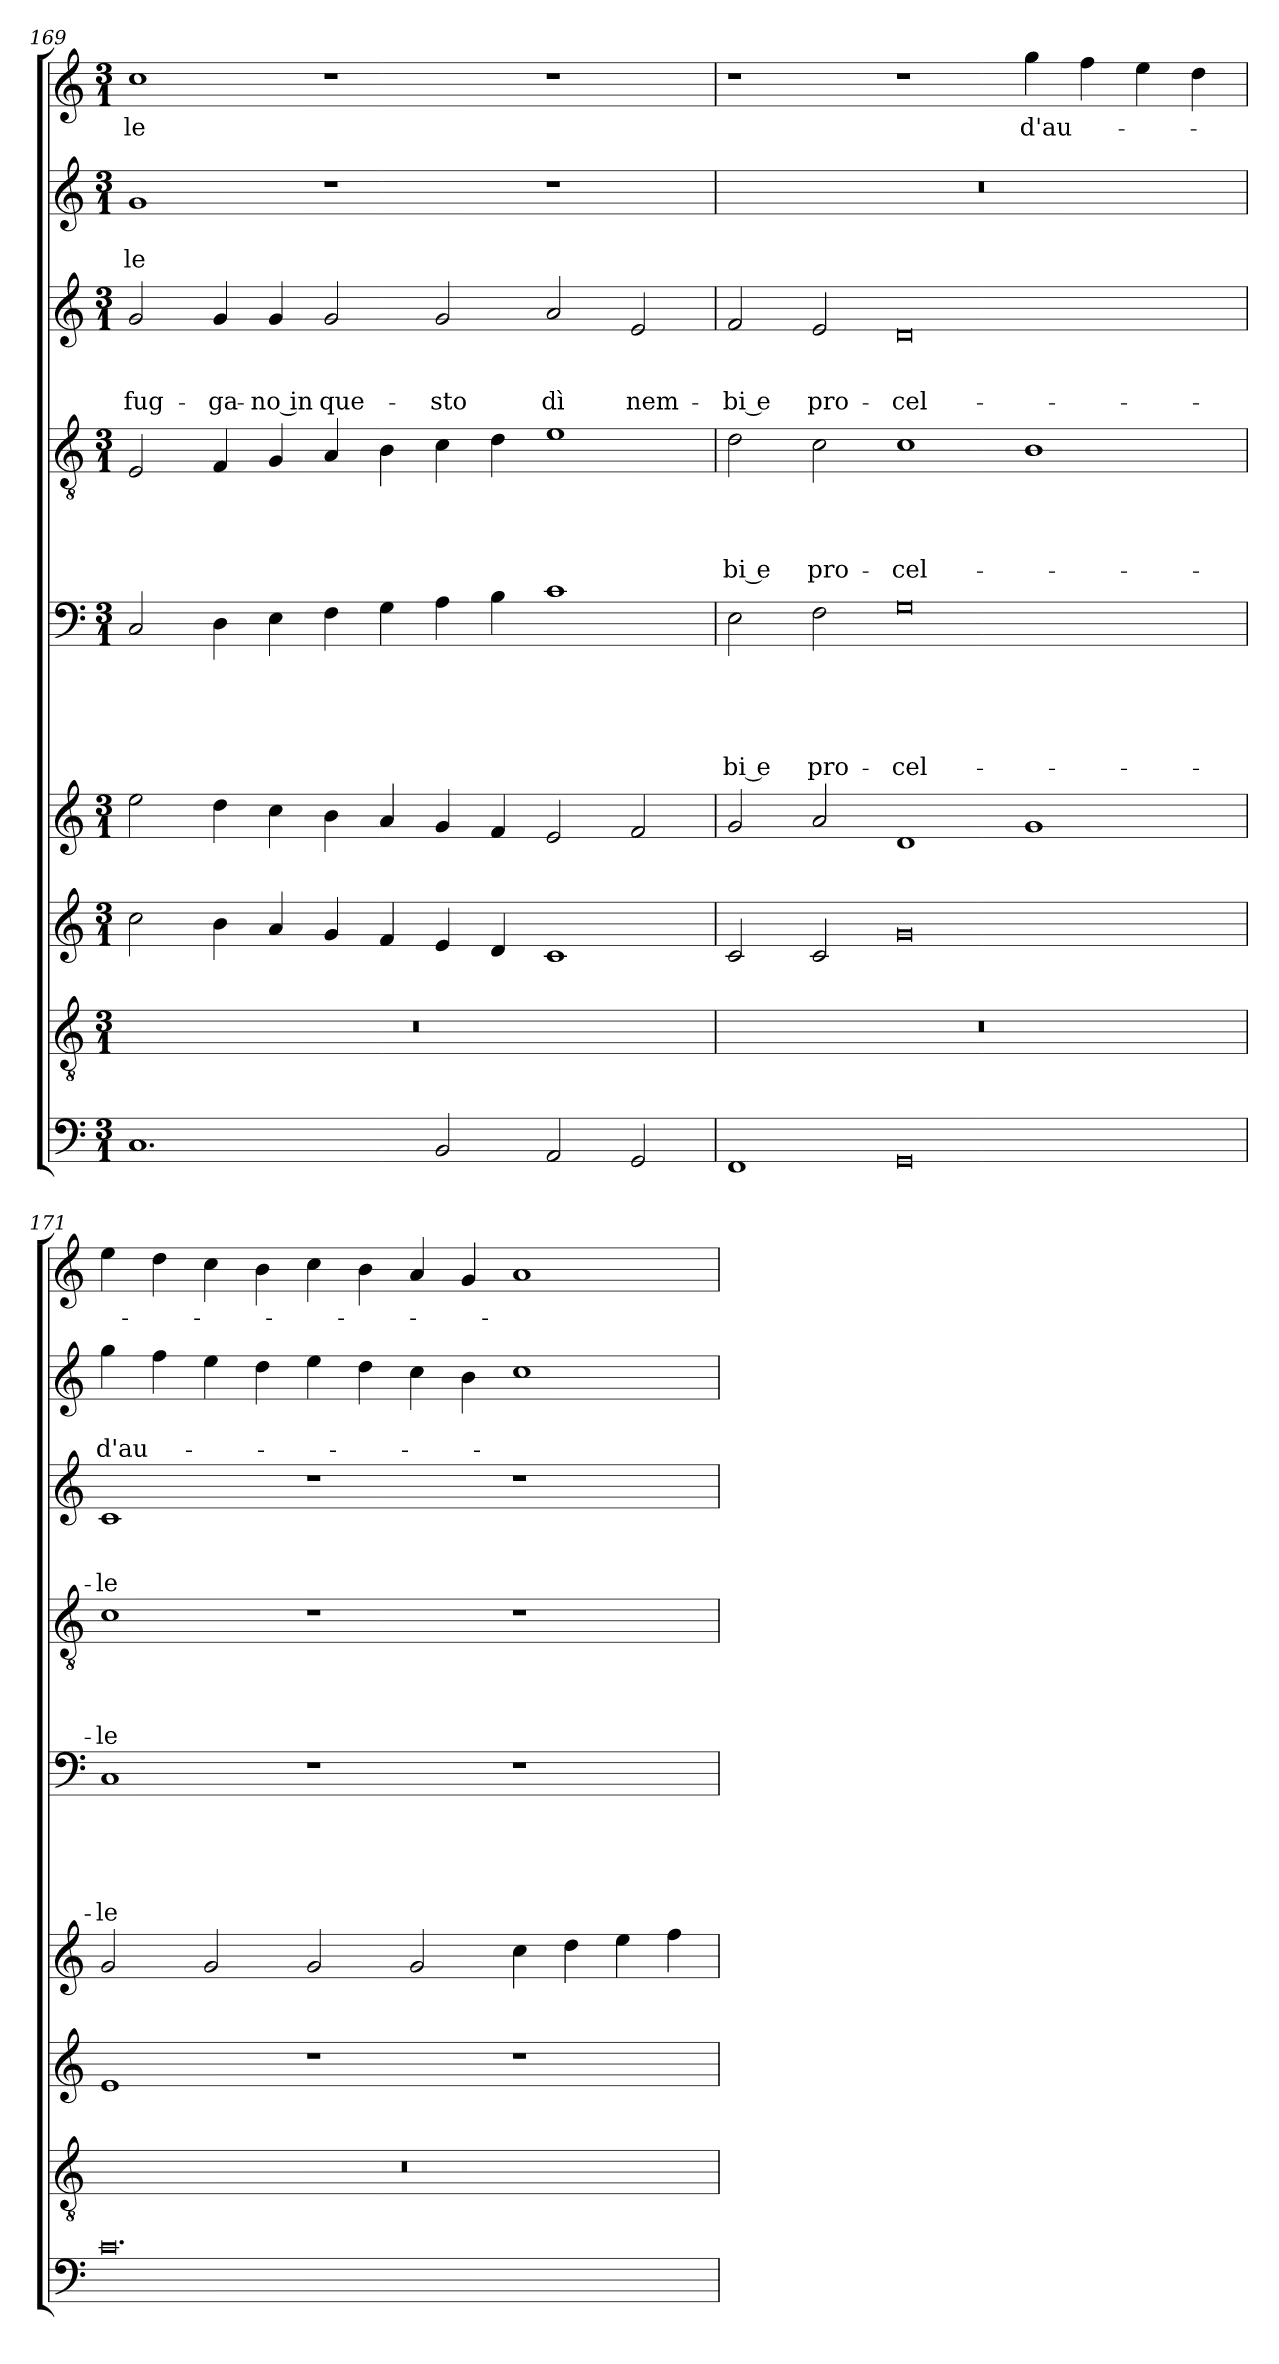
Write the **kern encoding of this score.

**kern	**kern	**kern	**kern	**kern	**text	**text	**text	**text	**text	**kern	**text	**text	**text	**text	**kern	**text	**text	**text	**kern	**text	**text	**kern	**text
*part9	*part8	*part7	*part6	*part5	*part5	*part5	*part5	*part5	*part5	*part4	*part4	*part4	*part4	*part4	*part3	*part3	*part3	*part3	*part2	*part2	*part2	*part1	*part1
*staff9	*staff8	*staff7	*staff6	*staff5	*staff5	*staff5	*staff5	*staff5	*staff5	*staff4	*staff4	*staff4	*staff4	*staff4	*staff3	*staff3	*staff3	*staff3	*staff2	*staff2	*staff2	*staff1	*staff1
*clefF4	*clefGv2	*clefG2	*clefG2	*clefF4	*	*	*	*	*	*clefGv2	*	*	*	*	*clefG2	*	*	*	*clefG2	*	*	*clefG2	*
*k[]	*k[]	*k[]	*k[]	*k[]	*	*	*	*	*	*k[]	*	*	*	*	*k[]	*	*	*	*k[]	*	*	*k[]	*
*C:	*C:	*C:	*C:	*C:	*	*	*	*	*	*C:	*	*	*	*	*C:	*	*	*	*C:	*	*	*C:	*
*M3/1	*M3/1	*M3/1	*M3/1	*M3/1	*	*	*	*	*	*M3/1	*	*	*	*	*M3/1	*	*	*	*M3/1	*	*	*M3/1	*
=169	=169	=169	=169	=169	=169	=169	=169	=169	=169	=169	=169	=169	=169	=169	=169	=169	=169	=169	=169	=169	=169	=169	=169
!	!	!	!	!	!	!	!	!	!	!	!	!	!	!	!	!	!	!LO:LY:b	!	!	!LO:LY:b	!	!LO:LY:b
1.C	0.r	2cc\	2ee\	2C/	.	.	.	.	.	2E/	.	.	.	.	2g/	.	.	fug-	1g	.	-le	1cc	-le
!	!	!	!	!	!	!	!	!	!	!	!	!	!	!	!	!	!	!LO:LY:b	!	!	!	!	!
.	.	4b\	4dd\	4D\	.	.	.	.	.	4F/	.	.	.	.	4g/	.	.	-ga-	.	.	.	.	.
!	!	!	!	!	!	!	!	!	!	!	!	!	!	!	!	!	!	!LO:LY:b	!	!	!	!	!
.	.	4a/	4cc\	4E\	.	.	.	.	.	4G/	.	.	.	.	4g/	.	.	-no in	.	.	.	.	.
!	!	!	!	!	!	!	!	!	!	!	!	!	!	!	!	!	!	!LO:LY:b	!	!	!	!	!
.	.	4g/	4b\	4F\	.	.	.	.	.	4A/	.	.	.	.	2g/	.	.	que-	1r	.	.	1r	.
.	.	4f/	4a/	4G\	.	.	.	.	.	4B\	.	.	.	.	.	.	.	.	.	.	.	.	.
!	!	!	!	!	!	!	!	!	!	!	!	!	!	!	!	!	!	!LO:LY:b	!	!	!	!	!
2BB/	.	4e/	4g/	4A\	.	.	.	.	.	4c\	.	.	.	.	2g/	.	.	-sto	.	.	.	.	.
.	.	4d/	4f/	4B\	.	.	.	.	.	4d\	.	.	.	.	.	.	.	.	.	.	.	.	.
!	!	!	!	!	!	!	!	!	!	!	!	!	!	!	!	!	!	!LO:LY:b	!	!	!	!	!
2AA/	.	1c	2e/	1c	.	.	.	.	.	1e	.	.	.	.	2a/	.	.	dì	1r	.	.	1r	.
!	!	!	!	!	!	!	!	!	!	!	!	!	!	!	!	!	!	!LO:LY:b	!	!	!	!	!
2GG/	.	.	2f/	.	.	.	.	.	.	.	.	.	.	.	2e/	.	.	nem-	.	.	.	.	.
!!LO:PB:g=z
=170	=170	=170	=170	=170	=170	=170	=170	=170	=170	=170	=170	=170	=170	=170	=170	=170	=170	=170	=170	=170	=170	=170	=170
!	!	!	!	!	!	!	!	!	!LO:LY:b	!	!	!	!	!LO:LY:b	!	!	!	!LO:LY:b	!	!	!	!	!
1FF	0.r	2c/	2g/	2E\	.	.	.	.	-bi e	2d\	.	.	.	-bi e	2f/	.	.	-bi e	0.r	.	.	1r	.
!	!	!	!	!	!	!	!	!	!LO:LY:b	!	!	!	!	!LO:LY:b	!	!	!	!LO:LY:b	!	!	!	!	!
.	.	2c/	2a/	2F\	.	.	.	.	pro-	2c\	.	.	.	pro-	2e/	.	.	pro-	.	.	.	.	.
!	!	!	!	!	!	!	!	!	!LO:LY:b	!	!	!	!	!LO:LY:b	!	!	!	!LO:LY:b	!	!	!	!	!
0GG	.	0g	1d	0G	.	.	.	.	-cel-	1c	.	.	.	-cel-	0d	.	.	-cel-	.	.	.	1r	.
!	!	!	!	!	!	!	!	!	!	!	!	!	!	!	!	!	!	!	!	!	!	!	!LO:LY:b
.	.	.	1g	.	.	.	.	.	.	1B	.	.	.	.	.	.	.	.	.	.	.	4gg\	d'au-
.	.	.	.	.	.	.	.	.	.	.	.	.	.	.	.	.	.	.	.	.	.	4ff\	.
.	.	.	.	.	.	.	.	.	.	.	.	.	.	.	.	.	.	.	.	.	.	4ee\	.
.	.	.	.	.	.	.	.	.	.	.	.	.	.	.	.	.	.	.	.	.	.	4dd\	.
=171	=171	=171	=171	=171	=171	=171	=171	=171	=171	=171	=171	=171	=171	=171	=171	=171	=171	=171	=171	=171	=171	=171	=171
!	!	!	!	!	!	!	!	!	!LO:LY:b	!	!	!	!	!LO:LY:b	!	!	!	!LO:LY:b	!	!	!LO:LY:b	!	!
0.c	0.r	1e	2g/	1C	.	.	.	.	-le	1c	.	.	.	-le	1c	.	.	-le	4gg\	.	d'au-	4ee\	.
.	.	.	.	.	.	.	.	.	.	.	.	.	.	.	.	.	.	.	4ff\	.	.	4dd\	.
.	.	.	2g/	.	.	.	.	.	.	.	.	.	.	.	.	.	.	.	4ee\	.	.	4cc\	.
.	.	.	.	.	.	.	.	.	.	.	.	.	.	.	.	.	.	.	4dd\	.	.	4b\	.
.	.	1r	2g/	1r	.	.	.	.	.	1r	.	.	.	.	1r	.	.	.	4ee\	.	.	4cc\	.
.	.	.	.	.	.	.	.	.	.	.	.	.	.	.	.	.	.	.	4dd\	.	.	4b\	.
.	.	.	2g/	.	.	.	.	.	.	.	.	.	.	.	.	.	.	.	4cc\	.	.	4a/	.
.	.	.	.	.	.	.	.	.	.	.	.	.	.	.	.	.	.	.	4b\	.	.	4g/	.
.	.	1r	4cc\	1r	.	.	.	.	.	1r	.	.	.	.	1r	.	.	.	1cc	.	.	1a	.
.	.	.	4dd\	.	.	.	.	.	.	.	.	.	.	.	.	.	.	.	.	.	.	.	.
.	.	.	4ee\	.	.	.	.	.	.	.	.	.	.	.	.	.	.	.	.	.	.	.	.
.	.	.	4ff\	.	.	.	.	.	.	.	.	.	.	.	.	.	.	.	.	.	.	.	.
=	=	=	=	=	=	=	=	=	=	=	=	=	=	=	=	=	=	=	=	=	=	=	=
*-	*-	*-	*-	*-	*-	*-	*-	*-	*-	*-	*-	*-	*-	*-	*-	*-	*-	*-	*-	*-	*-	*-	*-
